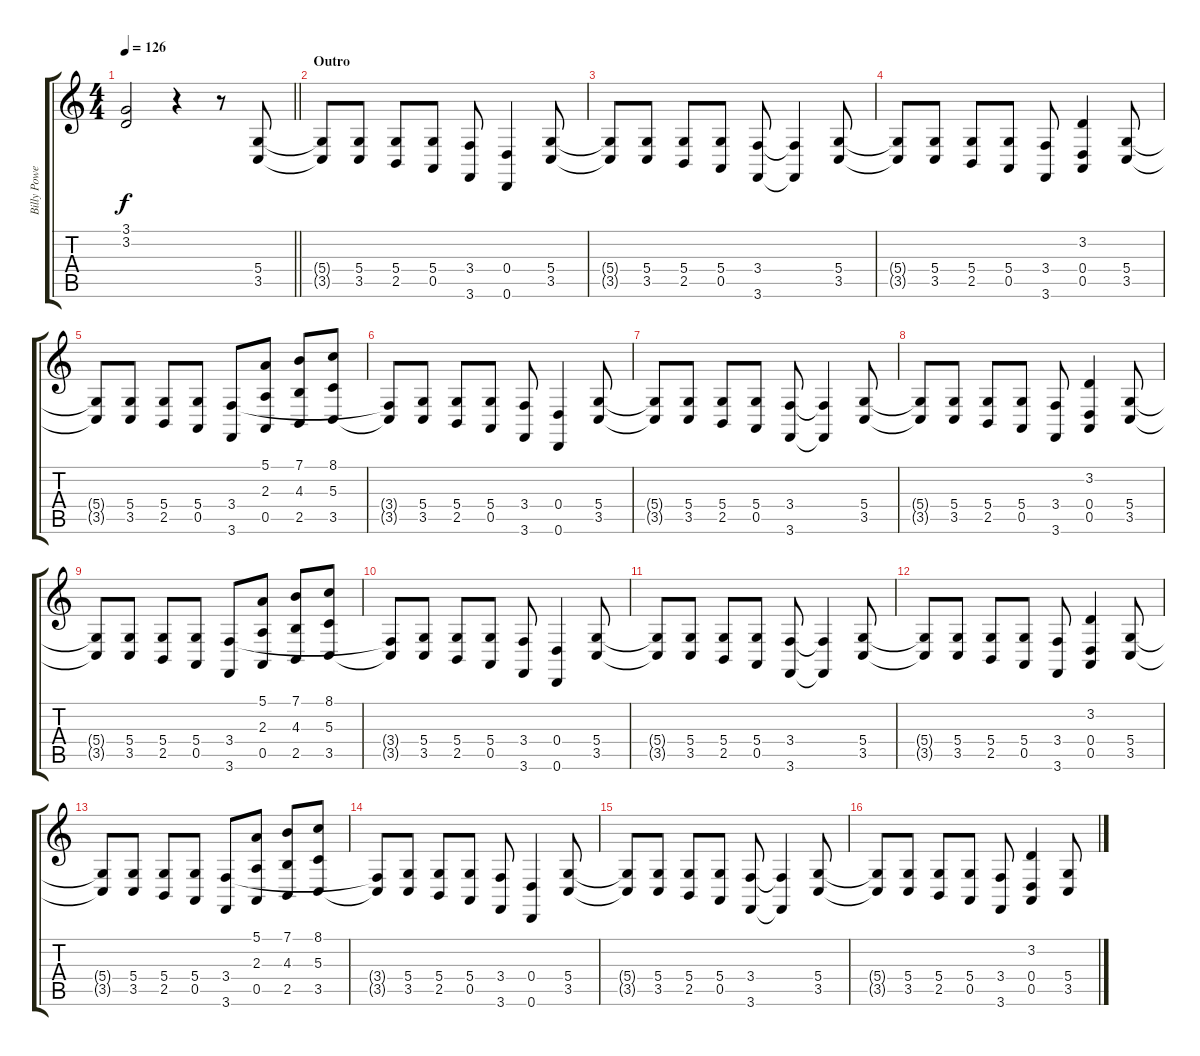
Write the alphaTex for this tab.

\track ("Billy Powell (Piano - RH)" "Billy Powe") {instrument acousticgrandpiano}
\staff {score tabs}
\tuning (E4 B3 G3 D3 A2 D2) {hide}
\ts (4 4)
\tempo 126
\clef g2
\barLineRight lightlight
\ks c
(3.1{t} 3.2{t}).2{dy f} r.4 r.8 (5.4 3.5).8{volume 8 balance 0 instrument acousticgrandpiano} |
\section ("" "Outro")
(5.4{t} 3.5{t}).8 (5.4 3.5).8 (5.4 2.5).8 (5.4 0.5).8 (3.4 3.6).8 (0.4 0.6).4 (5.4 3.5).8 |
(5.4{t} 3.5{t}).8 (5.4 3.5).8 (5.4 2.5).8 (5.4 0.5).8 (3.4 3.6).8 (3.4{t} 3.6{t}).4 (5.4 3.5).8 |
(5.4{t} 3.5{t}).8 (5.4 3.5).8 (5.4 2.5).8 (5.4 0.5).8 (3.4 3.6).8 (3.2 0.4 0.5).4 (5.4 3.5).8 |
(5.4{t} 3.5{t}).8 (5.4 3.5).8 (5.4 2.5).8 (5.4 0.5).8 (3.4 3.6).8 (5.1 2.3 0.5).8 (7.1 4.3 2.5).8 (8.1 5.3 3.5).8 |
(3.4{t} 3.5{t}).8 (5.4 3.5).8 (5.4 2.5).8 (5.4 0.5).8 (3.4 3.6).8 (0.4 0.6).4 (5.4 3.5).8 |
(5.4{t} 3.5{t}).8 (5.4 3.5).8 (5.4 2.5).8 (5.4 0.5).8 (3.4 3.6).8 (3.4{t} 3.6{t}).4 (5.4 3.5).8 |
(5.4{t} 3.5{t}).8 (5.4 3.5).8 (5.4 2.5).8 (5.4 0.5).8 (3.4 3.6).8 (3.2 0.4 0.5).4 (5.4 3.5).8 |
(5.4{t} 3.5{t}).8 (5.4 3.5).8 (5.4 2.5).8 (5.4 0.5).8 (3.4 3.6).8 (5.1 2.3 0.5).8 (7.1 4.3 2.5).8 (8.1 5.3 3.5).8 |
(3.4{t} 3.5{t}).8 (5.4 3.5).8 (5.4 2.5).8 (5.4 0.5).8 (3.4 3.6).8 (0.4 0.6).4 (5.4 3.5).8 |
(5.4{t} 3.5{t}).8 (5.4 3.5).8 (5.4 2.5).8 (5.4 0.5).8 (3.4 3.6).8 (3.4{t} 3.6{t}).4 (5.4 3.5).8 |
(5.4{t} 3.5{t}).8 (5.4 3.5).8 (5.4 2.5).8 (5.4 0.5).8 (3.4 3.6).8 (3.2 0.4 0.5).4 (5.4 3.5).8 |
(5.4{t} 3.5{t}).8 (5.4 3.5).8 (5.4 2.5).8 (5.4 0.5).8 (3.4 3.6).8 (5.1 2.3 0.5).8 (7.1 4.3 2.5).8 (8.1 5.3 3.5).8 |
(3.4{t} 3.5{t}).8 (5.4 3.5).8 (5.4 2.5).8 (5.4 0.5).8 (3.4 3.6).8 (0.4 0.6).4 (5.4 3.5).8 |
(5.4{t} 3.5{t}).8 (5.4 3.5).8 (5.4 2.5).8 (5.4 0.5).8 (3.4 3.6).8 (3.4{t} 3.6{t}).4 (5.4 3.5).8 |
(5.4{t} 3.5{t}).8 (5.4 3.5).8 (5.4 2.5).8 (5.4 0.5).8 (3.4 3.6).8 (3.2 0.4 0.5).4 (5.4 3.5).8
